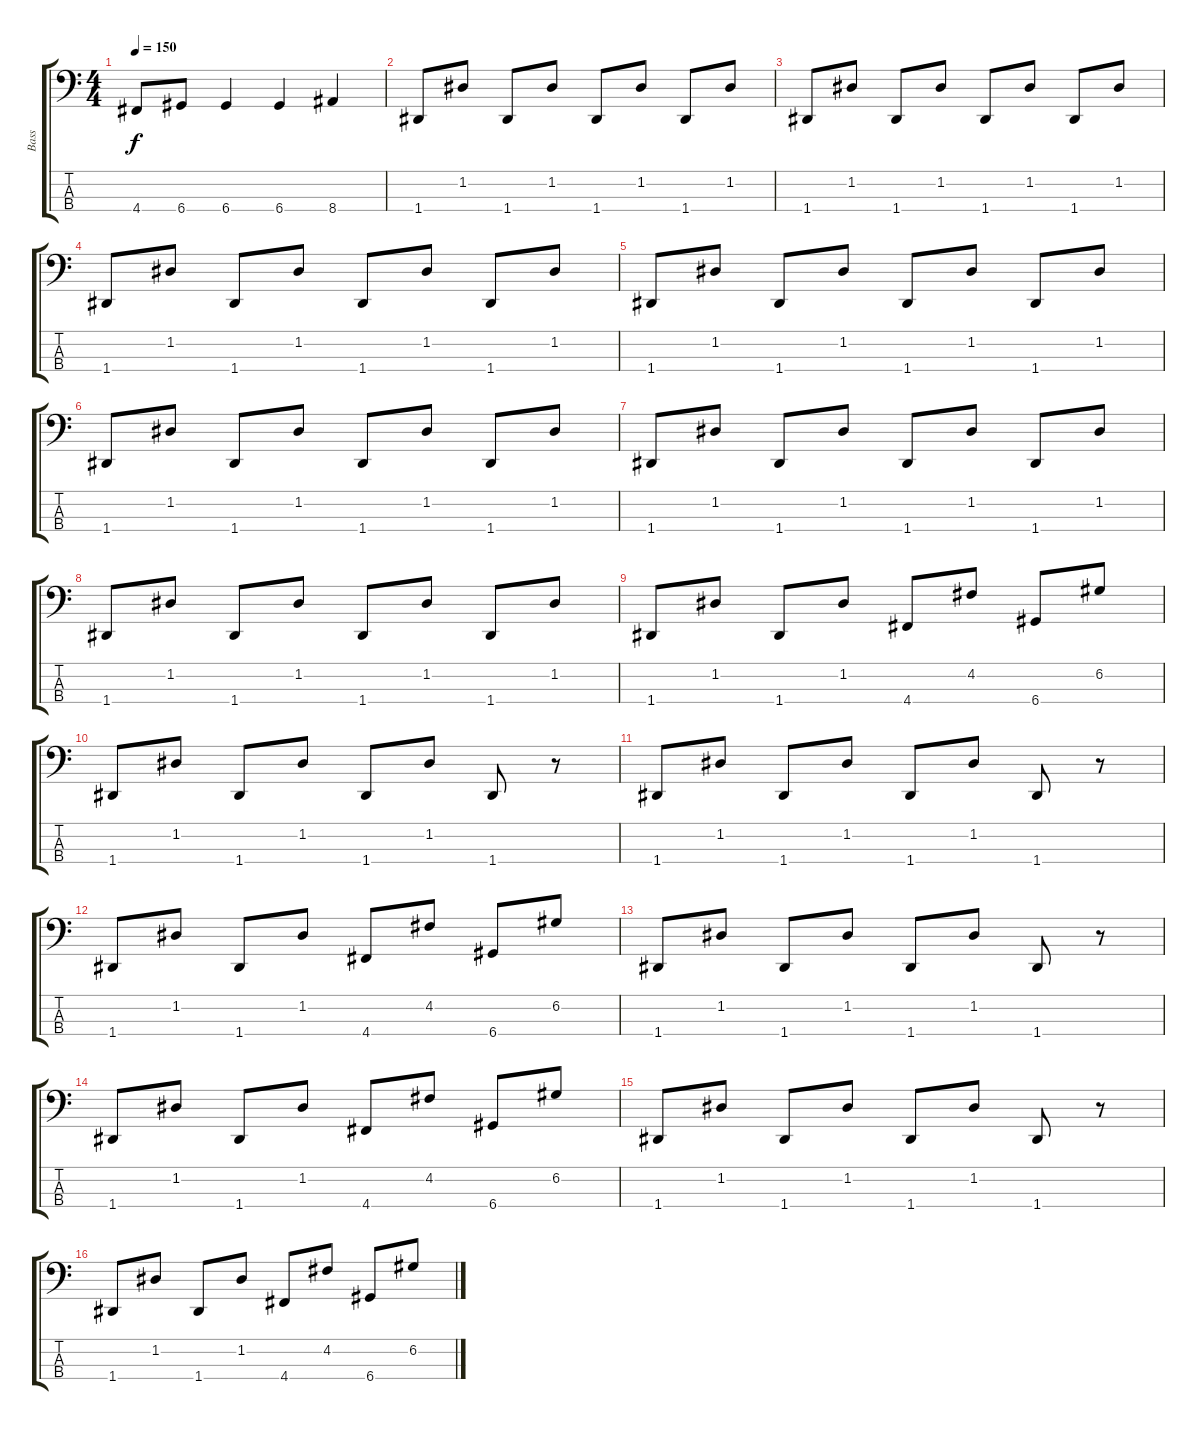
\track ("Bass" "Bass") {instrument electricbasspick}
\staff {score tabs}
\tuning (G2 D2 A1 D1) {hide}
\ts (4 4)
\tempo 150
\clef f4
\ks c
4.4{t}.8{dy f} 6.4.8 6.4.4 6.4.4 8.4.4 |
1.4.8 1.2.8 1.4.8 1.2.8 1.4.8 1.2.8 1.4.8 1.2.8 |
1.4.8 1.2.8 1.4.8 1.2.8 1.4.8 1.2.8 1.4.8 1.2.8 |
1.4.8 1.2.8 1.4.8 1.2.8 1.4.8 1.2.8 1.4.8 1.2.8 |
1.4.8 1.2.8 1.4.8 1.2.8 1.4.8 1.2.8 1.4.8 1.2.8 |
1.4.8 1.2.8 1.4.8 1.2.8 1.4.8 1.2.8 1.4.8 1.2.8 |
1.4.8 1.2.8 1.4.8 1.2.8 1.4.8 1.2.8 1.4.8 1.2.8 |
1.4.8 1.2.8 1.4.8 1.2.8 1.4.8 1.2.8 1.4.8 1.2.8 |
1.4.8 1.2.8 1.4.8 1.2.8 4.4.8 4.2.8 6.4.8 6.2.8 |
1.4.8 1.2.8 1.4.8 1.2.8 1.4.8 1.2.8 1.4.8 r.8 |
1.4.8 1.2.8 1.4.8 1.2.8 1.4.8 1.2.8 1.4.8 r.8 |
1.4.8 1.2.8 1.4.8 1.2.8 4.4.8 4.2.8 6.4.8 6.2.8 |
1.4.8 1.2.8 1.4.8 1.2.8 1.4.8 1.2.8 1.4.8 r.8 |
1.4.8 1.2.8 1.4.8 1.2.8 4.4.8 4.2.8 6.4.8 6.2.8 |
1.4.8 1.2.8 1.4.8 1.2.8 1.4.8 1.2.8 1.4.8 r.8 |
1.4.8 1.2.8 1.4.8 1.2.8 4.4.8 4.2.8 6.4.8 6.2.8
